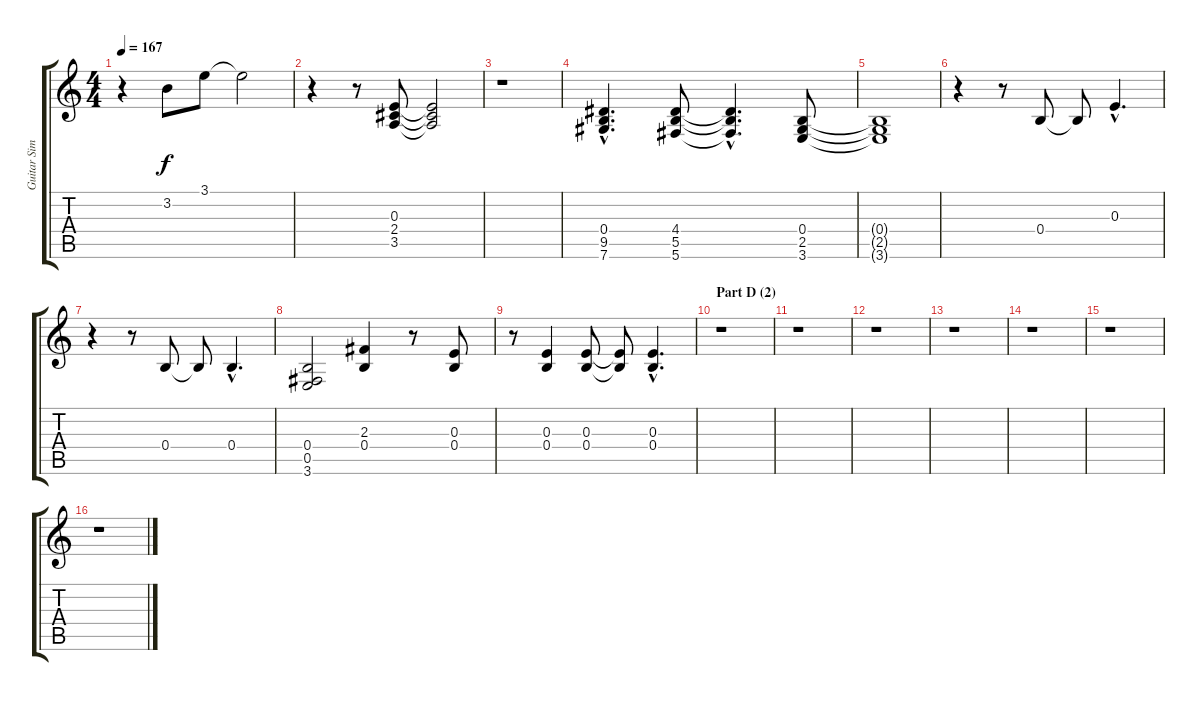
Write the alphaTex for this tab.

\track ("Guitar Simile Backup (Keyboard)" "Guitar Sim") {instrument electricguitarclean}
\staff {score tabs}
\tuning (Db4 Ab3 E3 B2 Gb2 Db2) {hide}
\ts (4 4)
\tempo 167
\clef g2
\ks c
r.4{dy f} 3.2.8 3.1.8 3.1{t}.2 |
r.4 r.8 (0.3 2.4 3.5).8 (0.3{t} 2.4{t} 3.5{t}).2 |
r.1 |
(0.4{hac} 9.5{hac} 7.6{hac}).4{d} (4.4 5.5 5.6).8 (4.4{hac t} 5.5{hac t} 5.6{hac t}).4{d} (0.4 2.5 3.6).8 |
(0.4{t} 2.5{t} 3.6{t}).1 |
r.4 r.8 0.4.8 0.4{t}.8 0.3{hac}.4{d} |
r.4 r.8 0.4.8 0.4{t}.8 0.4{hac}.4{d} |
(0.4 0.5 3.6).2 (2.3 0.4).4 r.8 (0.3 0.4).8 |
r.8 (0.3 0.4).4 (0.3 0.4).8 (0.3{t} 0.4{t}).8 (0.3{hac} 0.4{hac}).4{d} |
\section ("" "Part D (2)")
r.1 |
r.1 |
r.1 |
r.1 |
r.1 |
r.1 |
r.1
